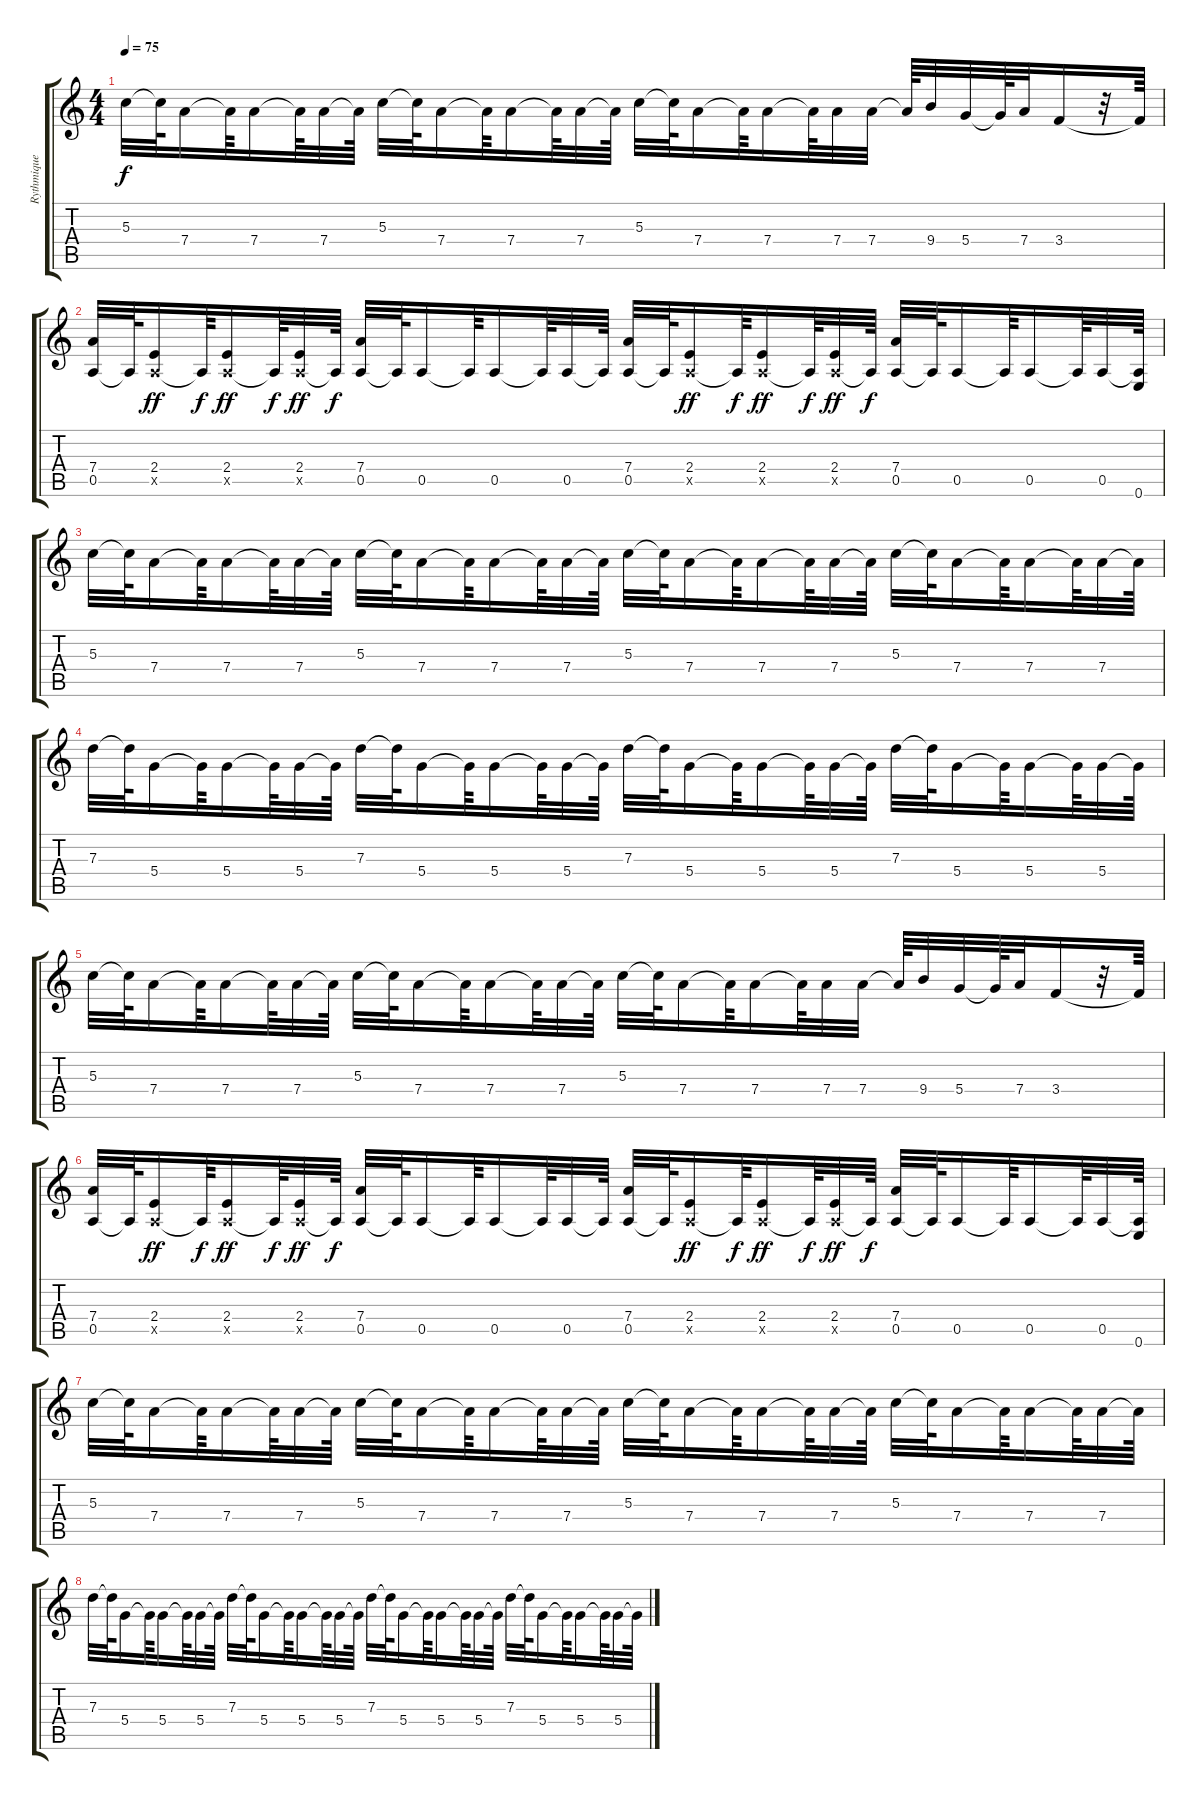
\track ("Rythmique" "Rythmique") {instrument distortionguitar}
\staff {score tabs}
\tuning (E4 B3 G3 D3 A2 E2) {hide}
\ts (4 4)
\tempo 75
\clef g2
\ks c
5.3.32{dy f} 5.3{t}.64 7.4.16 7.4{t}.64 7.4.16 7.4{t}.64 7.4.32 7.4{t}.64 5.3.32 5.3{t}.64 7.4.16 7.4{t}.64 7.4.16 7.4{t}.64 7.4.32 7.4{t}.64 5.3.32 5.3{t}.64 7.4.16 7.4{t}.64 7.4.16 7.4{t}.64 7.4.32 7.4.32 7.4{t}.64 9.4.32 5.4.32 5.4{t}.64 7.4.32 3.4.16 r.32 3.4{t}.64 |
(7.4 0.5).32 0.5{t}.64 (2.4 0.5{x}).16{dy ff} 0.5{t}.64{dy f} (2.4 0.5{x}).16{dy ff} 0.5{t}.64{dy f} (2.4 0.5{x}).32{dy ff} 0.5{t}.64{dy f} (7.4 0.5).32 0.5{t}.64 0.5.16 0.5{t}.64 0.5.16 0.5{t}.64 0.5.32 0.5{t}.64 (7.4 0.5).32 0.5{t}.64 (2.4 0.5{x}).16{dy ff} 0.5{t}.64{dy f} (2.4 0.5{x}).16{dy ff} 0.5{t}.64{dy f} (2.4 0.5{x}).32{dy ff} 0.5{t}.64{dy f} (7.4 0.5).32 0.5{t}.64 0.5.16 0.5{t}.64 0.5.16 0.5{t}.64 0.5.32 (0.5{t} 0.6).64 |
5.3.32 5.3{t}.64 7.4.16 7.4{t}.64 7.4.16 7.4{t}.64 7.4.32 7.4{t}.64 5.3.32 5.3{t}.64 7.4.16 7.4{t}.64 7.4.16 7.4{t}.64 7.4.32 7.4{t}.64 5.3.32 5.3{t}.64 7.4.16 7.4{t}.64 7.4.16 7.4{t}.64 7.4.32 7.4{t}.64 5.3.32 5.3{t}.64 7.4.16 7.4{t}.64 7.4.16 7.4{t}.64 7.4.32 7.4{t}.64 |
7.3.32 7.3{t}.64 5.4.16 5.4{t}.64 5.4.16 5.4{t}.64 5.4.32 5.4{t}.64 7.3.32 7.3{t}.64 5.4.16 5.4{t}.64 5.4.16 5.4{t}.64 5.4.32 5.4{t}.64 7.3.32 7.3{t}.64 5.4.16 5.4{t}.64 5.4.16 5.4{t}.64 5.4.32 5.4{t}.64 7.3.32 7.3{t}.64 5.4.16 5.4{t}.64 5.4.16 5.4{t}.64 5.4.32 5.4{t}.64 |
5.3.32 5.3{t}.64 7.4.16 7.4{t}.64 7.4.16 7.4{t}.64 7.4.32 7.4{t}.64 5.3.32 5.3{t}.64 7.4.16 7.4{t}.64 7.4.16 7.4{t}.64 7.4.32 7.4{t}.64 5.3.32 5.3{t}.64 7.4.16 7.4{t}.64 7.4.16 7.4{t}.64 7.4.32 7.4.32 7.4{t}.64 9.4.32 5.4.32 5.4{t}.64 7.4.32 3.4.16 r.32 3.4{t}.64 |
(7.4 0.5).32 0.5{t}.64 (2.4 0.5{x}).16{dy ff} 0.5{t}.64{dy f} (2.4 0.5{x}).16{dy ff} 0.5{t}.64{dy f} (2.4 0.5{x}).32{dy ff} 0.5{t}.64{dy f} (7.4 0.5).32 0.5{t}.64 0.5.16 0.5{t}.64 0.5.16 0.5{t}.64 0.5.32 0.5{t}.64 (7.4 0.5).32 0.5{t}.64 (2.4 0.5{x}).16{dy ff} 0.5{t}.64{dy f} (2.4 0.5{x}).16{dy ff} 0.5{t}.64{dy f} (2.4 0.5{x}).32{dy ff} 0.5{t}.64{dy f} (7.4 0.5).32 0.5{t}.64 0.5.16 0.5{t}.64 0.5.16 0.5{t}.64 0.5.32 (0.5{t} 0.6).64 |
5.3.32 5.3{t}.64 7.4.16 7.4{t}.64 7.4.16 7.4{t}.64 7.4.32 7.4{t}.64 5.3.32 5.3{t}.64 7.4.16 7.4{t}.64 7.4.16 7.4{t}.64 7.4.32 7.4{t}.64 5.3.32 5.3{t}.64 7.4.16 7.4{t}.64 7.4.16 7.4{t}.64 7.4.32 7.4{t}.64 5.3.32 5.3{t}.64 7.4.16 7.4{t}.64 7.4.16 7.4{t}.64 7.4.32 7.4{t}.64 |
7.3.32 7.3{t}.64 5.4.16 5.4{t}.64 5.4.16 5.4{t}.64 5.4.32 5.4{t}.64 7.3.32 7.3{t}.64 5.4.16 5.4{t}.64 5.4.16 5.4{t}.64 5.4.32 5.4{t}.64 7.3.32 7.3{t}.64 5.4.16 5.4{t}.64 5.4.16 5.4{t}.64 5.4.32 5.4{t}.64 7.3.32 7.3{t}.64 5.4.16 5.4{t}.64 5.4.16 5.4{t}.64 5.4.32 5.4{t}.64
